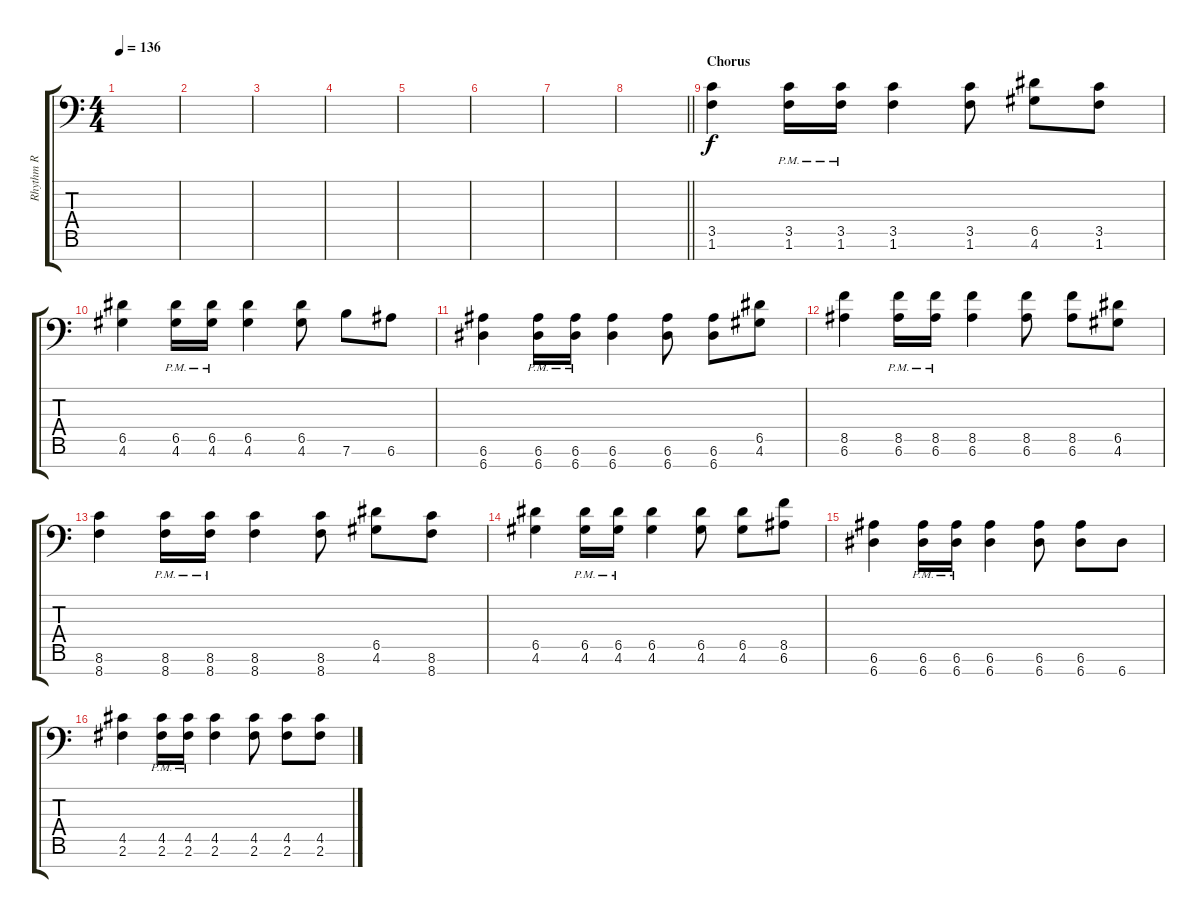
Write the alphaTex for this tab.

\track ("Rhythm R" "Rhythm R") {instrument overdrivenguitar}
\staff {score tabs}
\tuning (E4 B3 G3 D3 A2 E2 A1) {hide}
\ts (4 4)
\tempo 136
\clef f4
\ks c
|
|
|
|
|
|
|
\barLineRight lightlight
|
\section ("" "Chorus")
(3.5 1.6).4 (3.5{pm} 1.6{pm}).16 (3.5{pm} 1.6{pm}).16 (3.5 1.6).4 (3.5 1.6).8 (6.5 4.6).8 (3.5 1.6).8 |
(6.5 4.6).4 (6.5{pm} 4.6{pm}).16 (6.5{pm} 4.6{pm}).16 (6.5 4.6).4 (6.5 4.6).8 7.6.8 6.6.8 |
(6.6 6.7).4 (6.6{pm} 6.7{pm}).16 (6.6{pm} 6.7{pm}).16 (6.6 6.7).4 (6.6 6.7).8 (6.6 6.7).8 (6.5 4.6).8 |
(8.5 6.6).4 (8.5{pm} 6.6{pm}).16 (8.5{pm} 6.6{pm}).16 (8.5 6.6).4 (8.5 6.6).8 (8.5 6.6).8 (6.5 4.6).8 |
(8.6 8.7).4 (8.6{pm} 8.7{pm}).16 (8.6{pm} 8.7{pm}).16 (8.6 8.7).4 (8.6 8.7).8 (6.5 4.6).8 (8.6 8.7).8 |
(6.5 4.6).4 (6.5{pm} 4.6{pm}).16 (6.5{pm} 4.6{pm}).16 (6.5 4.6).4 (6.5 4.6).8 (6.5 4.6).8 (8.5 6.6).8 |
(6.6 6.7).4 (6.6{pm} 6.7{pm}).16 (6.6{pm} 6.7{pm}).16 (6.6 6.7).4 (6.6 6.7).8 (6.6 6.7).8 6.7.8 |
(4.5 2.6).4 (4.5{pm} 2.6{pm}).16 (4.5{pm} 2.6{pm}).16 (4.5 2.6).4 (4.5 2.6).8 (4.5 2.6).8 (4.5 2.6).8
